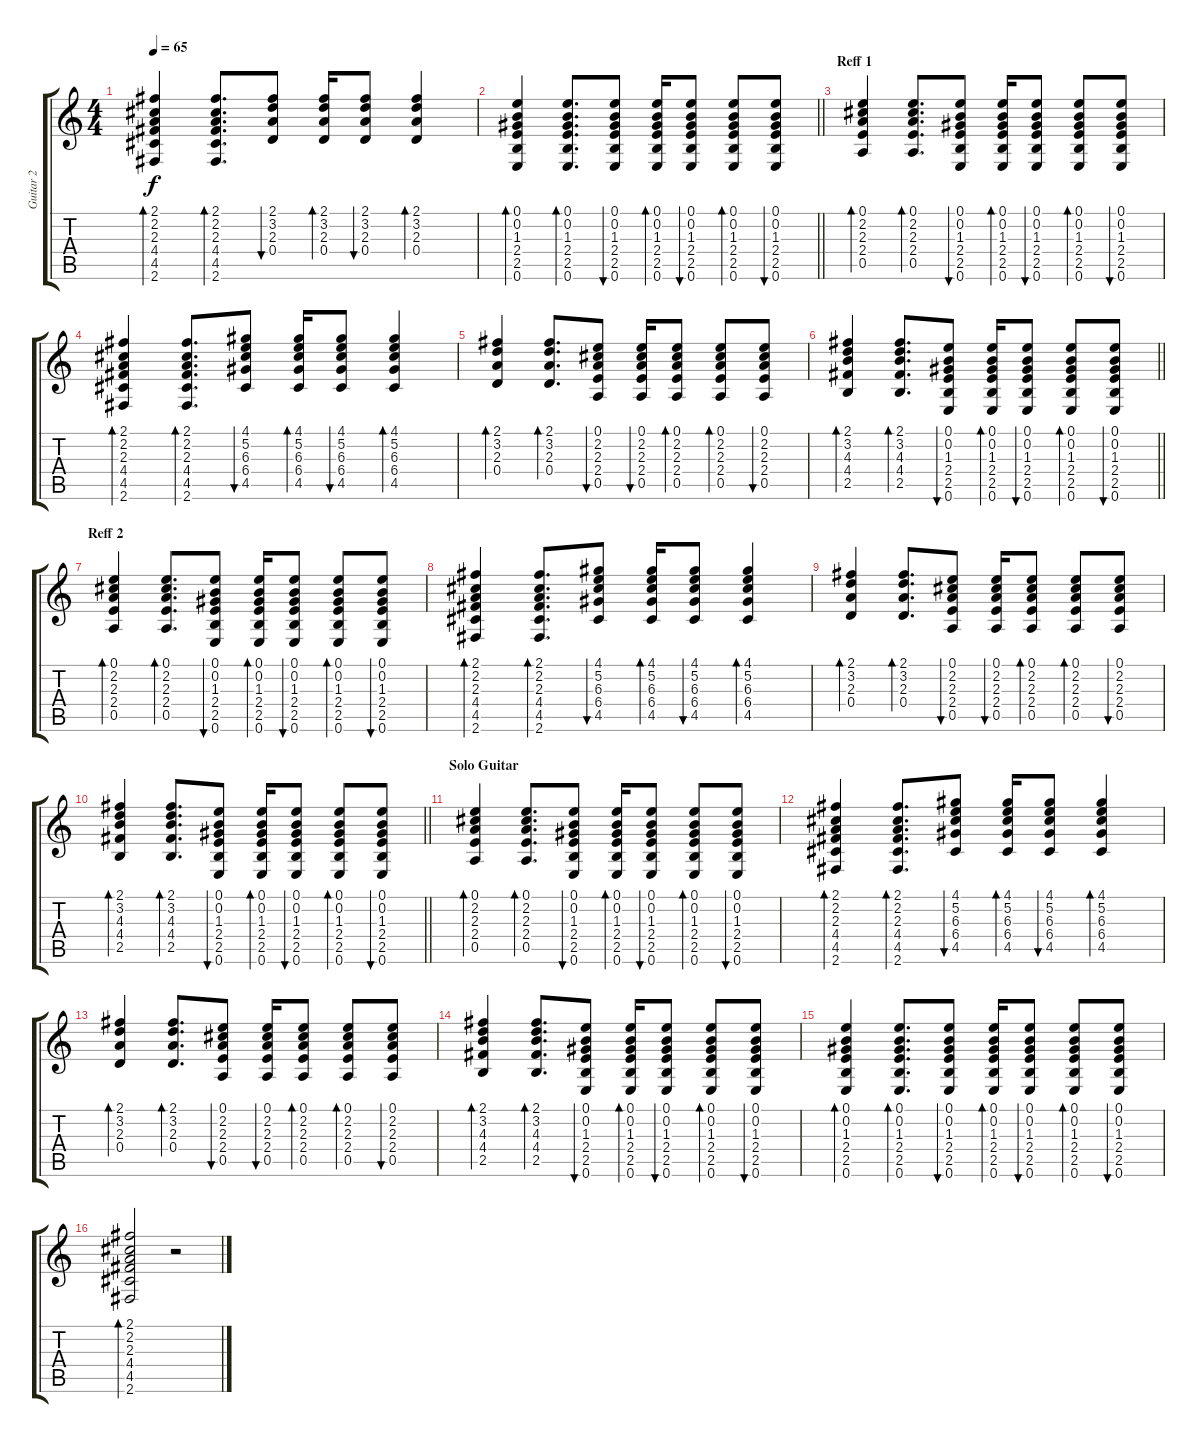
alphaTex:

\track ("Guitar 2" "Guitar 2") {instrument acousticguitarsteel}
\staff {score tabs}
\tuning (E4 B3 G3 D3 A2 E2) {hide}
\ts (4 4)
\tempo 65
\clef g2
\ks c
(2.1 2.2 2.3 4.4 4.5 2.6).4{bd 30 dy f} (2.1 2.2 2.3 4.4 4.5 2.6).8{d bd 30} (2.1 3.2 2.3 0.4).8{bu 30} (2.1 3.2 2.3 0.4).16{bd 30} (2.1 3.2 2.3 0.4).8{bu 30} (2.1 3.2 2.3 0.4).4{bd 30} |
\barLineRight lightlight
(0.1 0.2 1.3 2.4 2.5 0.6).4{bd 30} (0.1 0.2 1.3 2.4 2.5 0.6).8{d bd 30} (0.1 0.2 1.3 2.4 2.5 0.6).8{bu 30} (0.1 0.2 1.3 2.4 2.5 0.6).16{bd 30} (0.1 0.2 1.3 2.4 2.5 0.6).8{bu 30} (0.1 0.2 1.3 2.4 2.5 0.6).8{bd 30} (0.1 0.2 1.3 2.4 2.5 0.6).8{bu 30} |
\section ("" "Reff 1")
(0.1 2.2 2.3 2.4 0.5).4{bd 30} (0.1 2.2 2.3 2.4 0.5).8{d bd 30} (0.1 0.2 1.3 2.4 2.5 0.6).8{bu 30} (0.1 0.2 1.3 2.4 2.5 0.6).16{bd 30} (0.1 0.2 1.3 2.4 2.5 0.6).8{bu 30} (0.1 0.2 1.3 2.4 2.5 0.6).8{bd 30} (0.1 0.2 1.3 2.4 2.5 0.6).8{bu 30} |
(2.1 2.2 2.3 4.4 4.5 2.6).4{bd 30} (2.1 2.2 2.3 4.4 4.5 2.6).8{d bd 30} (4.1 5.2 6.3 6.4 4.5).8{bu 30} (4.1 5.2 6.3 6.4 4.5).16{bd 30} (4.1 5.2 6.3 6.4 4.5).8{bu 30} (4.1 5.2 6.3 6.4 4.5).4{bd 30} |
(2.1 3.2 2.3 0.4).4{bd 30} (2.1 3.2 2.3 0.4).8{d bd 30} (0.1 2.2 2.3 2.4 0.5).8{bu 30} (0.1 2.2 2.3 2.4 0.5).16{bu 30} (0.1 2.2 2.3 2.4 0.5).8{bd 30} (0.1 2.2 2.3 2.4 0.5).8{bd 30} (0.1 2.2 2.3 2.4 0.5).8{bu 30} |
\barLineRight lightlight
(2.1 3.2 4.3 4.4 2.5).4{bd 30} (2.1 3.2 4.3 4.4 2.5).8{d bd 30} (0.1 0.2 1.3 2.4 2.5 0.6).8{bu 30} (0.1 0.2 1.3 2.4 2.5 0.6).16{bd 30} (0.1 0.2 1.3 2.4 2.5 0.6).8{bu 30} (0.1 0.2 1.3 2.4 2.5 0.6).8{bd 30} (0.1 0.2 1.3 2.4 2.5 0.6).8{bu 30} |
\section ("" "Reff 2")
(0.1 2.2 2.3 2.4 0.5).4{bd 30} (0.1 2.2 2.3 2.4 0.5).8{d bd 30} (0.1 0.2 1.3 2.4 2.5 0.6).8{bu 30} (0.1 0.2 1.3 2.4 2.5 0.6).16{bd 30} (0.1 0.2 1.3 2.4 2.5 0.6).8{bu 30} (0.1 0.2 1.3 2.4 2.5 0.6).8{bd 30} (0.1 0.2 1.3 2.4 2.5 0.6).8{bu 30} |
(2.1 2.2 2.3 4.4 4.5 2.6).4{bd 30} (2.1 2.2 2.3 4.4 4.5 2.6).8{d bd 30} (4.1 5.2 6.3 6.4 4.5).8{bu 30} (4.1 5.2 6.3 6.4 4.5).16{bd 30} (4.1 5.2 6.3 6.4 4.5).8{bu 30} (4.1 5.2 6.3 6.4 4.5).4{bd 30} |
(2.1 3.2 2.3 0.4).4{bd 30} (2.1 3.2 2.3 0.4).8{d bd 30} (0.1 2.2 2.3 2.4 0.5).8{bu 30} (0.1 2.2 2.3 2.4 0.5).16{bu 30} (0.1 2.2 2.3 2.4 0.5).8{bd 30} (0.1 2.2 2.3 2.4 0.5).8{bd 30} (0.1 2.2 2.3 2.4 0.5).8{bu 30} |
\barLineRight lightlight
(2.1 3.2 4.3 4.4 2.5).4{bd 30} (2.1 3.2 4.3 4.4 2.5).8{d bd 30} (0.1 0.2 1.3 2.4 2.5 0.6).8{bu 30} (0.1 0.2 1.3 2.4 2.5 0.6).16{bd 30} (0.1 0.2 1.3 2.4 2.5 0.6).8{bu 30} (0.1 0.2 1.3 2.4 2.5 0.6).8{bd 30} (0.1 0.2 1.3 2.4 2.5 0.6).8{bu 30} |
\section ("" "Solo Guitar")
(0.1 2.2 2.3 2.4 0.5).4{bd 30 volume 7} (0.1 2.2 2.3 2.4 0.5).8{d bd 30} (0.1 0.2 1.3 2.4 2.5 0.6).8{bu 30} (0.1 0.2 1.3 2.4 2.5 0.6).16{bd 30} (0.1 0.2 1.3 2.4 2.5 0.6).8{bu 30} (0.1 0.2 1.3 2.4 2.5 0.6).8{bd 30} (0.1 0.2 1.3 2.4 2.5 0.6).8{bu 30} |
(2.1 2.2 2.3 4.4 4.5 2.6).4{bd 30} (2.1 2.2 2.3 4.4 4.5 2.6).8{d bd 30} (4.1 5.2 6.3 6.4 4.5).8{bu 30} (4.1 5.2 6.3 6.4 4.5).16{bd 30} (4.1 5.2 6.3 6.4 4.5).8{bu 30} (4.1 5.2 6.3 6.4 4.5).4{bd 30} |
(2.1 3.2 2.3 0.4).4{bd 30} (2.1 3.2 2.3 0.4).8{d bd 30} (0.1 2.2 2.3 2.4 0.5).8{bu 30} (0.1 2.2 2.3 2.4 0.5).16{bu 30} (0.1 2.2 2.3 2.4 0.5).8{bd 30} (0.1 2.2 2.3 2.4 0.5).8{bd 30} (0.1 2.2 2.3 2.4 0.5).8{bu 30} |
(2.1 3.2 4.3 4.4 2.5).4{bd 30} (2.1 3.2 4.3 4.4 2.5).8{d bd 30} (0.1 0.2 1.3 2.4 2.5 0.6).8{bu 30} (0.1 0.2 1.3 2.4 2.5 0.6).16{bd 30} (0.1 0.2 1.3 2.4 2.5 0.6).8{bu 30} (0.1 0.2 1.3 2.4 2.5 0.6).8{bd 30} (0.1 0.2 1.3 2.4 2.5 0.6).8{bu 30} |
(0.1 0.2 1.3 2.4 2.5 0.6).4{bd 30} (0.1 0.2 1.3 2.4 2.5 0.6).8{d bd 30} (0.1 0.2 1.3 2.4 2.5 0.6).8{bu 30} (0.1 0.2 1.3 2.4 2.5 0.6).16{bd 30} (0.1 0.2 1.3 2.4 2.5 0.6).8{bu 30} (0.1 0.2 1.3 2.4 2.5 0.6).8{bd 30} (0.1 0.2 1.3 2.4 2.5 0.6).8{bu 30} |
(2.1 2.2 2.3 4.4 4.5 2.6).2{bd 30} r.2
